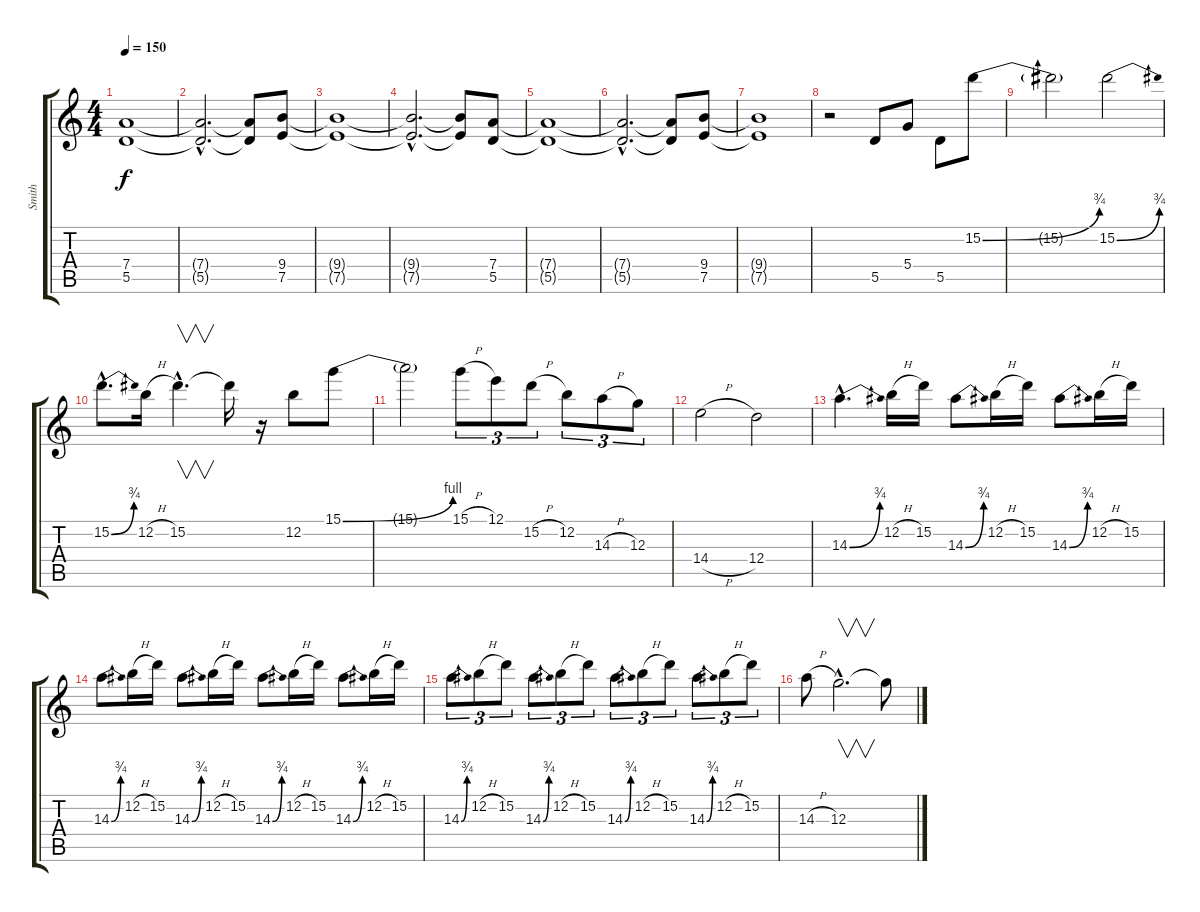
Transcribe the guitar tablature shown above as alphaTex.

\track ("Smith" "Smith") {instrument distortionguitar}
\staff {score tabs}
\tuning (E4 B3 G3 D3 A2 E2) {hide}
\ts (4 4)
\tempo 150
\clef g2
\ks c
(7.4{t} 5.5{t}).1{dy f} |
(7.4{hac t} 5.5{hac t}).2{d} (7.4{t} 5.5{t}).8 (9.4 7.5).8 |
(9.4{t} 7.5{t}).1 |
(9.4{hac t} 7.5{hac t}).2{d} (9.4{t} 7.5{t}).8 (7.4 5.5).8 |
(7.4{t} 5.5{t}).1 |
(7.4{hac t} 5.5{hac t}).2{d} (7.4{t} 5.5{t}).8 (9.4 7.5).8 |
(9.4{t} 7.5{t}).1 |
r.2 5.5.8 5.4.8 5.5.8 15.2{be (bend 0 0 60 3)}.8 |
15.2{t}.2 15.2{be (bend 0 0 60 3)}.2 |
15.2{be (bend 0 0 60 3) hac}.8{d} 12.2{h}.16 15.2{hac}.4{v d} 15.2{t}.16 r.16 12.2.8 15.1{be (bend 0 0 60 4)}.8 |
15.1{t}.2 15.1{h}.8{tu (3 2)} 12.1.8{tu (3 2)} 15.2{h}.8{tu (3 2)} 12.2.8{tu (3 2)} 14.3{h}.8{tu (3 2)} 12.3.8{tu (3 2)} |
14.4{h}.2 12.4.2 |
14.3{be (bend 0 0 60 3) hac}.4{d} 12.2{h}.16 15.2.16 14.3{be (bend 0 0 60 3)}.8 12.2{h}.16 15.2.16 14.3{be (bend 0 0 60 3)}.8 12.2{h}.16 15.2.16 |
14.3{be (bend 0 0 60 3)}.8 12.2{h}.16 15.2.16 14.3{be (bend 0 0 60 3)}.8 12.2{h}.16 15.2.16 14.3{be (bend 0 0 60 3)}.8 12.2{h}.16 15.2.16 14.3{be (bend 0 0 60 3)}.8 12.2{h}.16 15.2.16 |
14.3{be (bend 0 0 60 3)}.8{tu (3 2)} 12.2{h}.8{tu (3 2)} 15.2.8{tu (3 2)} 14.3{be (bend 0 0 60 3)}.8{tu (3 2)} 12.2{h}.8{tu (3 2)} 15.2.8{tu (3 2)} 14.3{be (bend 0 0 60 3)}.8{tu (3 2)} 12.2{h}.8{tu (3 2)} 15.2.8{tu (3 2)} 14.3{be (bend 0 0 60 3)}.8{tu (3 2)} 12.2{h}.8{tu (3 2)} 15.2.8{tu (3 2)} |
14.3{h}.8 12.3{hac}.2{v d} 12.3{t}.8
